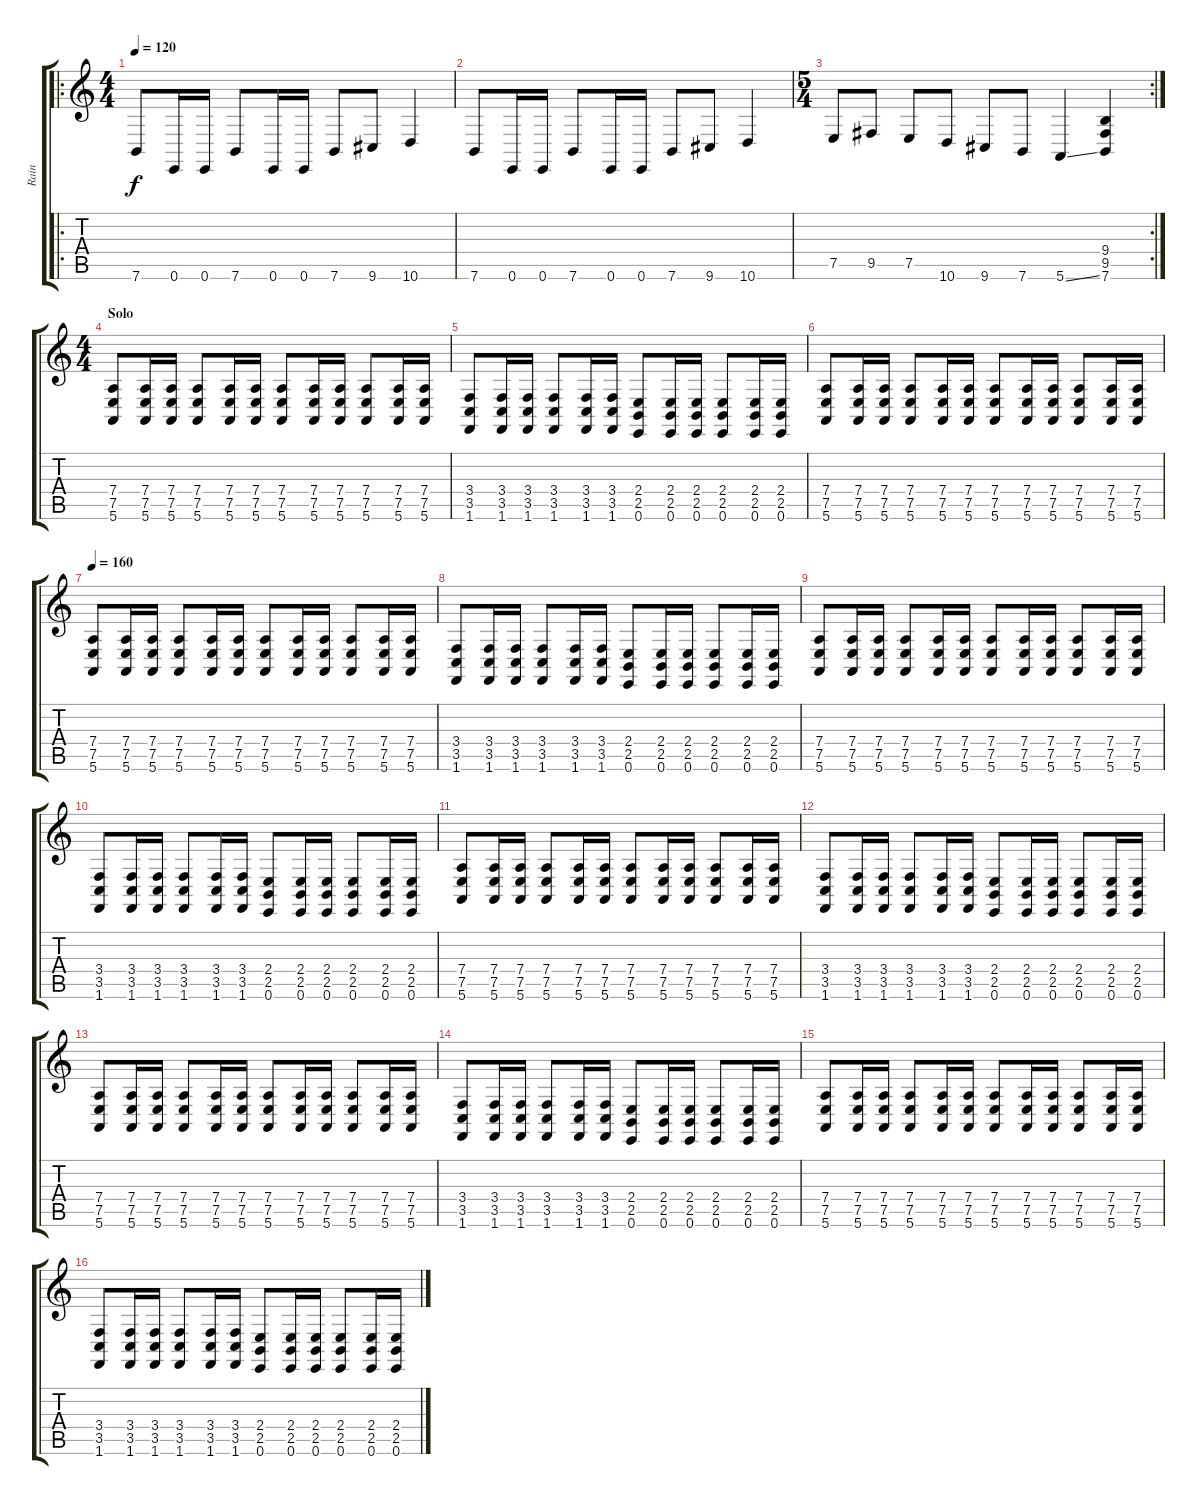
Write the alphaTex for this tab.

\track ("Rain" "Rain") {instrument fx1rain}
\staff {score tabs}
\tuning (E4 B3 G3 D3 A2 E2) {hide}
\ro
\ts (4 4)
\tempo 120
\clef g2
\ks c
7.6.8{dy f volume 9} 0.6.16 0.6.16 7.6.8 0.6.16 0.6.16 7.6.8 9.6.8 10.6.4 |
7.6.8 0.6.16 0.6.16 7.6.8 0.6.16 0.6.16 7.6.8 9.6.8 10.6.4 |
\rc 2
\ts (5 4)
7.5.8 9.5.8 7.5.8 10.6.8 9.6.8 7.6.8 5.6{ss}.4 (9.4 9.5 7.6).4 |
\ts (4 4)
\section ("" "Solo")
(7.4 7.5 5.6).8 (7.4 7.5 5.6).16 (7.4 7.5 5.6).16 (7.4 7.5 5.6).8 (7.4 7.5 5.6).16 (7.4 7.5 5.6).16 (7.4 7.5 5.6).8 (7.4 7.5 5.6).16 (7.4 7.5 5.6).16 (7.4 7.5 5.6).8 (7.4 7.5 5.6).16 (7.4 7.5 5.6).16 |
(3.4 3.5 1.6).8 (3.4 3.5 1.6).16 (3.4 3.5 1.6).16 (3.4 3.5 1.6).8 (3.4 3.5 1.6).16 (3.4 3.5 1.6).16 (2.4 2.5 0.6).8 (2.4 2.5 0.6).16 (2.4 2.5 0.6).16 (2.4 2.5 0.6).8 (2.4 2.5 0.6).16 (2.4 2.5 0.6).16 |
(7.4 7.5 5.6).8 (7.4 7.5 5.6).16 (7.4 7.5 5.6).16 (7.4 7.5 5.6).8 (7.4 7.5 5.6).16 (7.4 7.5 5.6).16 (7.4 7.5 5.6).8 (7.4 7.5 5.6).16 (7.4 7.5 5.6).16 (7.4 7.5 5.6).8 (7.4 7.5 5.6).16 (7.4 7.5 5.6).16 |
\tempo 160
(7.4 7.5 5.6).8 (7.4 7.5 5.6).16 (7.4 7.5 5.6).16 (7.4 7.5 5.6).8 (7.4 7.5 5.6).16 (7.4 7.5 5.6).16 (7.4 7.5 5.6).8 (7.4 7.5 5.6).16 (7.4 7.5 5.6).16 (7.4 7.5 5.6).8 (7.4 7.5 5.6).16 (7.4 7.5 5.6).16 |
(3.4 3.5 1.6).8 (3.4 3.5 1.6).16 (3.4 3.5 1.6).16 (3.4 3.5 1.6).8 (3.4 3.5 1.6).16 (3.4 3.5 1.6).16 (2.4 2.5 0.6).8 (2.4 2.5 0.6).16 (2.4 2.5 0.6).16 (2.4 2.5 0.6).8 (2.4 2.5 0.6).16 (2.4 2.5 0.6).16 |
(7.4 7.5 5.6).8 (7.4 7.5 5.6).16 (7.4 7.5 5.6).16 (7.4 7.5 5.6).8 (7.4 7.5 5.6).16 (7.4 7.5 5.6).16 (7.4 7.5 5.6).8 (7.4 7.5 5.6).16 (7.4 7.5 5.6).16 (7.4 7.5 5.6).8 (7.4 7.5 5.6).16 (7.4 7.5 5.6).16 |
(3.4 3.5 1.6).8 (3.4 3.5 1.6).16 (3.4 3.5 1.6).16 (3.4 3.5 1.6).8 (3.4 3.5 1.6).16 (3.4 3.5 1.6).16 (2.4 2.5 0.6).8 (2.4 2.5 0.6).16 (2.4 2.5 0.6).16 (2.4 2.5 0.6).8 (2.4 2.5 0.6).16 (2.4 2.5 0.6).16 |
(7.4 7.5 5.6).8 (7.4 7.5 5.6).16 (7.4 7.5 5.6).16 (7.4 7.5 5.6).8 (7.4 7.5 5.6).16 (7.4 7.5 5.6).16 (7.4 7.5 5.6).8 (7.4 7.5 5.6).16 (7.4 7.5 5.6).16 (7.4 7.5 5.6).8 (7.4 7.5 5.6).16 (7.4 7.5 5.6).16 |
(3.4 3.5 1.6).8 (3.4 3.5 1.6).16 (3.4 3.5 1.6).16 (3.4 3.5 1.6).8 (3.4 3.5 1.6).16 (3.4 3.5 1.6).16 (2.4 2.5 0.6).8 (2.4 2.5 0.6).16 (2.4 2.5 0.6).16 (2.4 2.5 0.6).8 (2.4 2.5 0.6).16 (2.4 2.5 0.6).16 |
(7.4 7.5 5.6).8 (7.4 7.5 5.6).16 (7.4 7.5 5.6).16 (7.4 7.5 5.6).8 (7.4 7.5 5.6).16 (7.4 7.5 5.6).16 (7.4 7.5 5.6).8 (7.4 7.5 5.6).16 (7.4 7.5 5.6).16 (7.4 7.5 5.6).8 (7.4 7.5 5.6).16 (7.4 7.5 5.6).16 |
(3.4 3.5 1.6).8 (3.4 3.5 1.6).16 (3.4 3.5 1.6).16 (3.4 3.5 1.6).8 (3.4 3.5 1.6).16 (3.4 3.5 1.6).16 (2.4 2.5 0.6).8 (2.4 2.5 0.6).16 (2.4 2.5 0.6).16 (2.4 2.5 0.6).8 (2.4 2.5 0.6).16 (2.4 2.5 0.6).16 |
(7.4 7.5 5.6).8 (7.4 7.5 5.6).16 (7.4 7.5 5.6).16 (7.4 7.5 5.6).8 (7.4 7.5 5.6).16 (7.4 7.5 5.6).16 (7.4 7.5 5.6).8 (7.4 7.5 5.6).16 (7.4 7.5 5.6).16 (7.4 7.5 5.6).8 (7.4 7.5 5.6).16 (7.4 7.5 5.6).16 |
(3.4 3.5 1.6).8 (3.4 3.5 1.6).16 (3.4 3.5 1.6).16 (3.4 3.5 1.6).8 (3.4 3.5 1.6).16 (3.4 3.5 1.6).16 (2.4 2.5 0.6).8 (2.4 2.5 0.6).16 (2.4 2.5 0.6).16 (2.4 2.5 0.6).8 (2.4 2.5 0.6).16 (2.4 2.5 0.6).16
